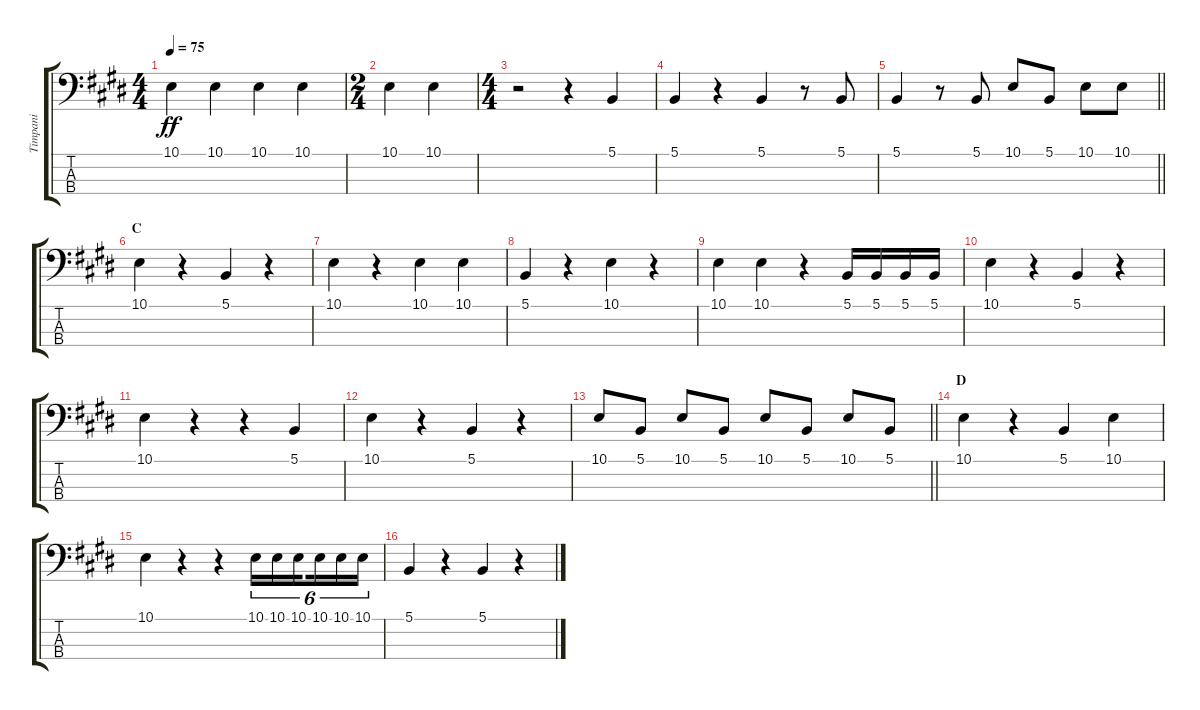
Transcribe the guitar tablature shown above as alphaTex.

\track ("Timpani" "Timpani") {instrument timpani}
\staff {score tabs}
\tuning (Gb2 Db2 Ab1 Eb1) {hide}
\ts (4 4)
\tempo 75
\clef f4
\ks e
10.1.4{dy ff} 10.1.4 10.1.4 10.1.4 |
\ts (2 4)
10.1.4 10.1.4 |
\ts (4 4)
r.2 r.4 5.1.4 |
5.1.4 r.4 5.1.4 r.8 5.1.8 |
\barLineRight lightlight
5.1.4 r.8 5.1.8 10.1.8 5.1.8 10.1.8 10.1.8 |
\section ("" "C")
10.1.4 r.4 5.1.4 r.4 |
10.1.4 r.4 10.1.4 10.1.4 |
5.1.4 r.4 10.1.4 r.4 |
10.1.4 10.1.4 r.4 5.1.16 5.1.16 5.1.16 5.1.16 |
10.1.4 r.4 5.1.4 r.4 |
10.1.4 r.4 r.4 5.1.4 |
10.1.4 r.4 5.1.4 r.4 |
\barLineRight lightlight
10.1.8 5.1.8 10.1.8 5.1.8 10.1.8 5.1.8 10.1.8 5.1.8 |
\section ("" "D")
10.1.4 r.4 5.1.4 10.1.4 |
10.1.4 r.4 r.4 10.1.16{tu (6 4)} 10.1.16{tu (6 4)} 10.1.16{tu (6 4) beam splitsecondary} 10.1.16{tu (6 4)} 10.1.16{tu (6 4)} 10.1.16{tu (6 4)} |
5.1.4 r.4 5.1.4 r.4
